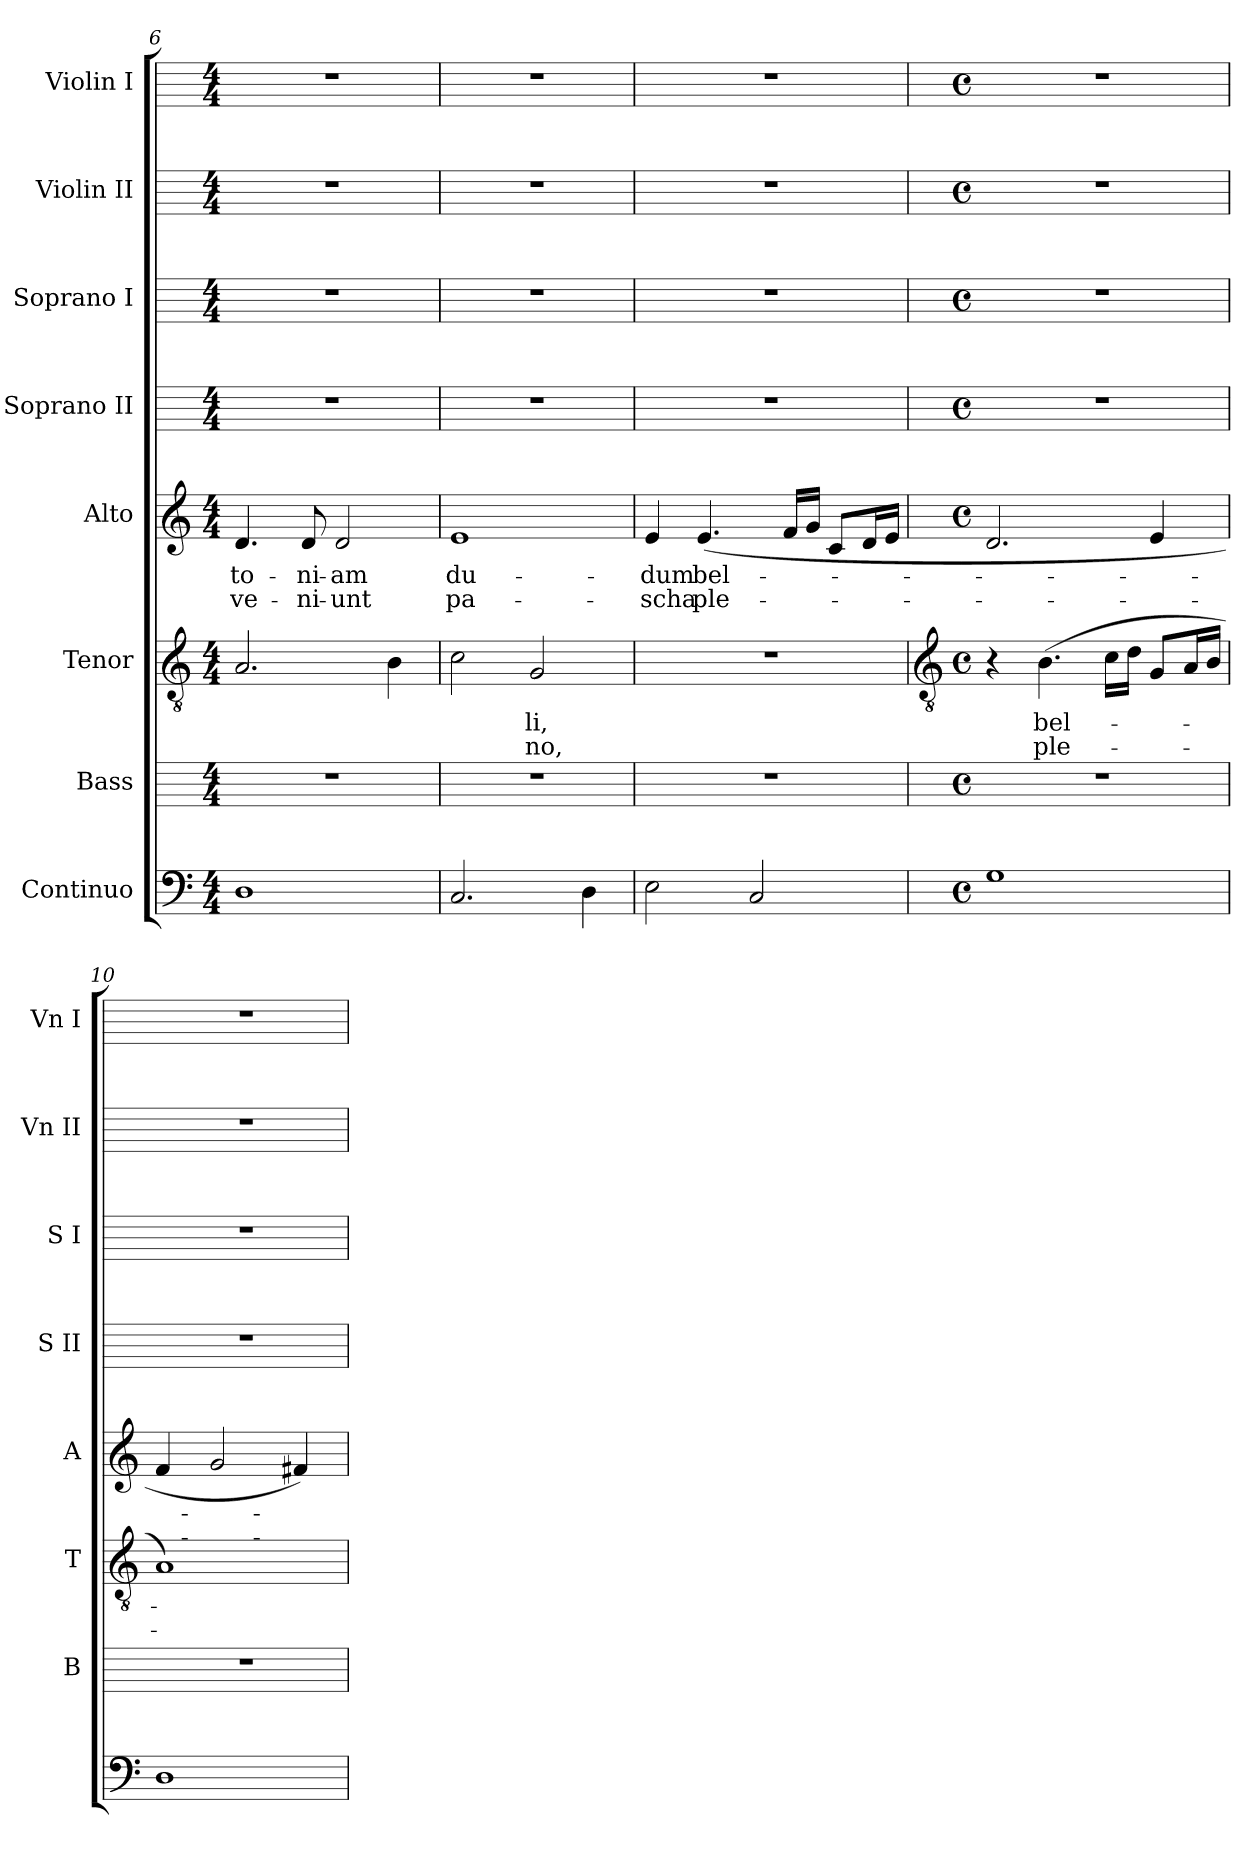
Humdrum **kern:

**kern	**kern	**kern	**text	**text	**kern	**text	**text	**kern	**kern	**kern	**kern
*part8	*part7	*part6	*part6	*part6	*part5	*part5	*part5	*part4	*part3	*part2	*part1
*staff8	*staff7	*staff6	*staff6	*staff6	*staff5	*staff5	*staff5	*staff4	*staff3	*staff2	*staff1
*I"Continuo	*I"Bass	*I"Tenor	*	*	*I"Alto	*	*	*I"Soprano II	*I"Soprano I	*I"Violin II	*I"Violin I
*	*I'B	*I'T	*	*	*I'A	*	*	*I'S II	*I'S I	*I'Vn II	*I'Vn I
*clefF4	*	*clefGv2	*	*	*clefG2	*	*	*	*	*	*
*k[]	*	*k[]	*	*	*k[]	*	*	*	*	*	*
*C:	*	*C:	*	*	*C:	*	*	*	*	*	*
*M4/4	*M4/4	*M4/4	*	*	*M4/4	*	*	*M4/4	*M4/4	*M4/4	*M4/4
=6	=6	=6	=6	=6	=6	=6	=6	=6	=6	=6	=6
!	!	!	!	!	!	!LO:LY:b	!LO:LY:b	!	!	!	!
1D	1r	2.A	.	.	4.d	-to-	-ve-	1r	1r	1r	1r
!	!	!	!	!	!	!LO:LY:b	!LO:LY:b	!	!	!	!
.	.	.	.	.	8d	-ni-	-ni-	.	.	.	.
!	!	!	!	!	!	!LO:LY:b	!LO:LY:b	!	!	!	!
.	.	.	.	.	2d	-am	unt	.	.	.	.
.	.	4B	.	.	.	.	.	.	.	.	.
=7	=7	=7	=7	=7	=7	=7	=7	=7	=7	=7	=7
!	!	!	!	!	!	!LO:LY:b	!LO:LY:b	!	!	!	!
2.C	1r	2c	.	.	1e	du-	-pa-	1r	1r	1r	1r
!	!	!	!LO:LY:b	!LO:LY:b	!	!	!	!	!	!	!
.	.	2G	li,	no,	.	.	.	.	.	.	.
4D	.	.	.	.	.	.	.	.	.	.	.
=8	=8	=8	=8	=8	=8	=8	=8	=8	=8	=8	=8
!	!	!	!	!	!	!LO:LY:b	!LO:LY:b	!	!	!	!
2E	1r	1r	.	.	4e	-dum	scha	1r	1r	1r	1r
!	!	!	!	!	!	!LO:LY:b	!LO:LY:b	!	!	!	!
.	.	.	.	.	(<4.e	bel-	ple-	.	.	.	.
2C	.	.	.	.	.	.	.	.	.	.	.
.	.	.	.	.	16fLL	.	.	.	.	.	.
.	.	.	.	.	16gJJ	.	.	.	.	.	.
.	.	.	.	.	8cL	.	.	.	.	.	.
.	.	.	.	.	16dL	.	.	.	.	.	.
.	.	.	.	.	16eJJ	.	.	.	.	.	.
!!LO:LB:g=z
=9	=9	=9	=9	=9	=9	=9	=9	=9	=9	=9	=9
*	*	*clefGv2	*	*	*	*	*	*	*	*	*
*M4/4	*M4/4	*M4/4	*	*	*M4/4	*	*	*M4/4	*M4/4	*M4/4	*M4/4
*met(c)	*met(c)	*met(c)	*	*	*met(c)	*	*	*met(c)	*met(c)	*met(c)	*met(c)
1G	1r	4r	.	.	2.d	.	.	1r	1r	1r	1r
!	!	!	!LO:LY:b	!LO:LY:b	!	!	!	!	!	!	!
.	.	(<4.B	bel-	ple-	.	.	.	.	.	.	.
.	.	16cLL	.	.	.	.	.	.	.	.	.
.	.	16dJJ	.	.	.	.	.	.	.	.	.
.	.	8GL	.	.	4e	.	.	.	.	.	.
.	.	16AL	.	.	.	.	.	.	.	.	.
.	.	16BJJ	.	.	.	.	.	.	.	.	.
=10	=10	=10	=10	=10	=10	=10	=10	=10	=10	=10	=10
1D	1r	1A)	.	.	4f	.	.	1r	1r	1r	1r
.	.	.	.	.	2g	.	.	.	.	.	.
.	.	.	.	.	4f#X)	.	.	.	.	.	.
=	=	=	=	=	=	=	=	=	=	=	=
*-	*-	*-	*-	*-	*-	*-	*-	*-	*-	*-	*-
